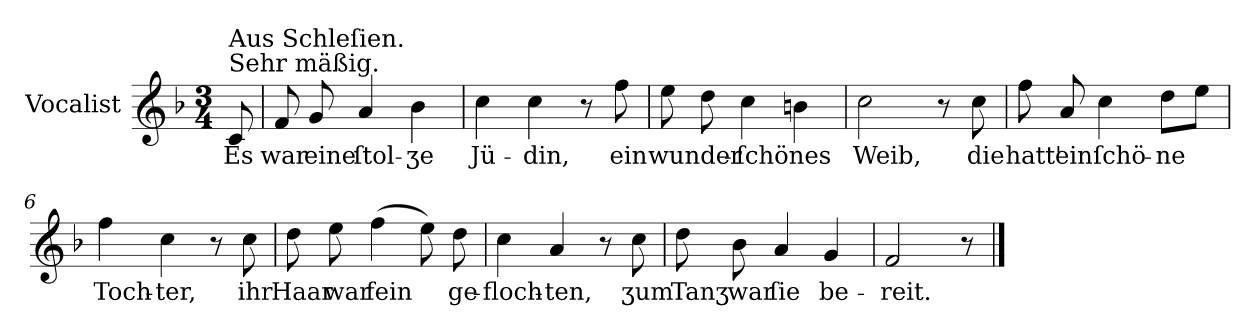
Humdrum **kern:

**kern	**text
*part1	*part1
*staff1	*staff1
*I"Vocalist	*
*k[b-]	*
*F:	*
*M3/4	*
=	=
!LO:TX:a:t=Sehr mäßig.	!
!LO:TX:a:t=Aus Schleſien.	!
8c	Es
=1	=1
8f	war
8g	eine
4a	ſtol-
4b-	-ʒe
=2	=2
4cc	Jü-
4cc	-din,
8r	.
8ff	ein
=3	=3
8ee	wunder-
8dd	.
4cc	-ſchönes
4bn	.
=4	=4
2cc	Weib,
8r	.
8cc	die
=5	=5
8ff	hatt'
8a	ein
4cc	ſchö-
8ddL	-ne
8eeJ	.
=6	=6
4ff	Toch-
4cc	-ter,
8r	.
8cc	ihr
=7	=7
8dd	Haar
8ee	war
(4ff	fein
8ee)	.
8dd	ge-
=8	=8
4cc	-floch-
4a	-ten,
8r	.
8cc	ʒum
=9	=9
8dd	Tanʒ
8b-	war
4a	ſie
4g	be-
=10	=10
2f	-reit.
8r	.
==	==
*-	*-
